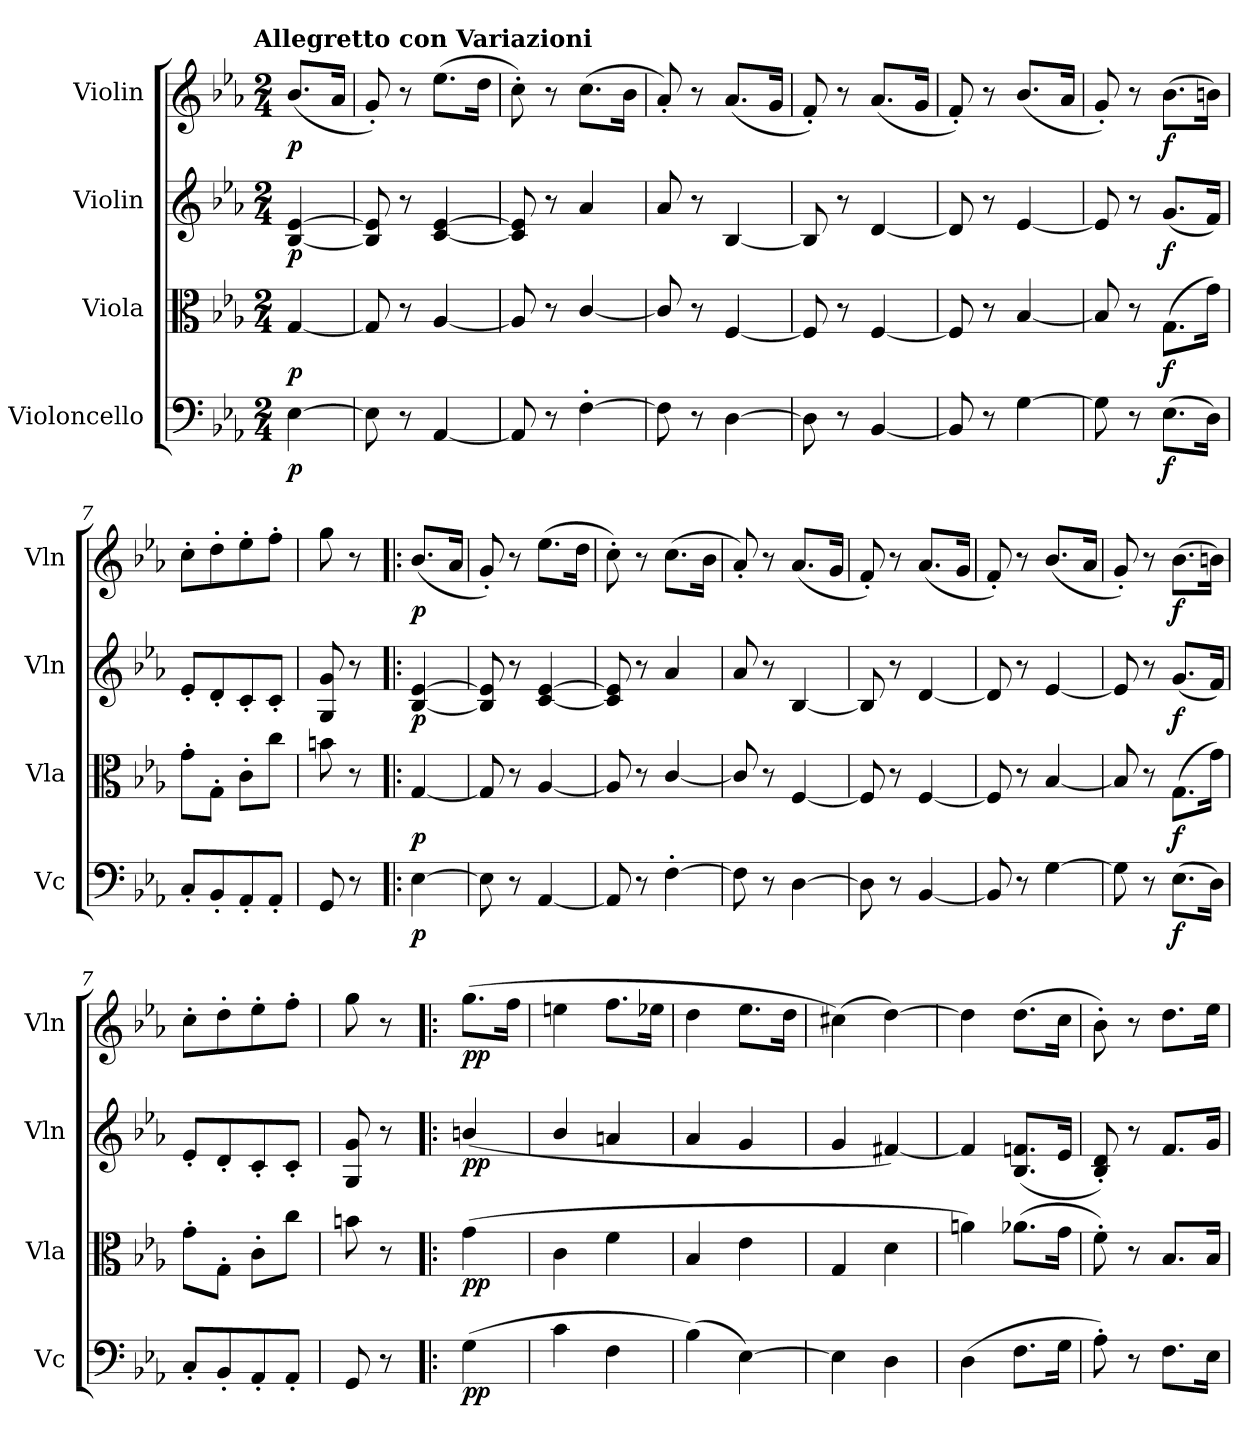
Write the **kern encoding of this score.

**kern	**dynam	**kern	**dynam	**kern	**dynam	**kern	**dynam
*part4	*part4	*part3	*part3	*part2	*part2	*part1	*part1
*staff4	*staff4	*staff3	*staff3	*staff2	*staff2	*staff1	*staff1
*I"Violoncello	*	*I"Viola	*	*I"Violin	*	*I"Violin	*
*I'Vc	*	*I'Vla	*	*I'Vln	*	*I'Vln	*
*clefF4	*	*clefC3	*	*clefG2	*	*clefG2	*
*k[b-e-a-]	*	*k[b-e-a-]	*	*k[b-e-a-]	*	*k[b-e-a-]	*
*E-:	*	*E-:	*	*E-:	*	*E-:	*
!!LO:TX:omd:t=Allegretto con Variazioni
*M2/4	*	*M2/4	*	*M2/4	*	*M2/4	*
*MM120	*	*MM120	*	*MM120	*	*MM120	*
=	=	=	=	=	=	=	=
[4E-\	p	[4G/	p	[4B-/ [4e-/	p	(8.b-/L	p
.	.	.	.	.	.	16a-/Jk	.
=1	=1	=1	=1	=1	=1	=1	=1
8E-\]	.	8G/]	.	8B-]/ 8e-]/	.	8g'/)	.
8r	.	8r	.	8r	.	8r	.
[4AA-/	.	[4A-/	.	[4c/ [4e-/	.	(8.ee-\L	.
.	.	.	.	.	.	16dd\Jk	.
=2	=2	=2	=2	=2	=2	=2	=2
8AA-/]	.	8A-/]	.	8c]/ 8e-]/	.	8cc'\)	.
8r	.	8r	.	8r	.	8r	.
[4F'\	.	[4c/	.	4a-/	.	(8.cc\L	.
.	.	.	.	.	.	16b-\Jk	.
=3	=3	=3	=3	=3	=3	=3	=3
8F\]	.	8c/]	.	8a-/	.	8a-'/)	.
8r	.	8r	.	8r	.	8r	.
[4D\	.	[4F/	.	[4B-/	.	(8.a-/L	.
.	.	.	.	.	.	16g/Jk	.
=4	=4	=4	=4	=4	=4	=4	=4
8D\]	.	8F/]	.	8B-/]	.	8f'/)	.
8r	.	8r	.	8r	.	8r	.
[4BB-/	.	[4F/	.	[4d/	.	(8.a-/L	.
.	.	.	.	.	.	16g/Jk	.
=5	=5	=5	=5	=5	=5	=5	=5
8BB-/]	.	8F/]	.	8d/]	.	8f'/)	.
8r	.	8r	.	8r	.	8r	.
[4G\	.	[4B-/	.	[4e-/	.	(8.b-/L	.
.	.	.	.	.	.	16a-/Jk	.
=6	=6	=6	=6	=6	=6	=6	=6
8G\]	.	8B-/]	.	8e-/]	.	8g'/)	.
8r	.	8r	.	8r	.	8r	.
(8.E-\L	f	(8.G\L	f	(8.g/L	f	(8.b-\L	f
16D\Jk)	.	16g\Jk)	.	16f/Jk)	.	16bn\Jk)	.
=7	=7	=7	=7	=7	=7	=7	=7
8C'/L	.	8g'\L	.	8e-'/L	.	8cc'\L	.
8BB-'/	.	8G'\J	.	8d'/	.	8dd'\	.
8AA-'/	.	8c'\L	.	8c'/	.	8ee-'\	.
8AA-'/J	.	8cc\J	.	8c'/J	.	8ff'\J	.
=8	=8	=8	=8	=8	=8	=8	=8
8GG/	.	8bn\	.	8G/ 8g/	.	8gg\	.
8r	.	8r	.	8r	.	8r	.
=!|:	=!|:	=!|:	=!|:	=!|:	=!|:	=!|:	=!|:
[4E-\	p	[4G/	p	[4B-/ [4e-/	p	(8.b-/L	p
.	.	.	.	.	.	16a-/Jk	.
=1	=1	=1	=1	=1	=1	=1	=1
8E-\]	.	8G/]	.	8B-]/ 8e-]/	.	8g'/)	.
8r	.	8r	.	8r	.	8r	.
[4AA-/	.	[4A-/	.	[4c/ [4e-/	.	(8.ee-\L	.
.	.	.	.	.	.	16dd\Jk	.
=2	=2	=2	=2	=2	=2	=2	=2
8AA-/]	.	8A-/]	.	8c]/ 8e-]/	.	8cc'\)	.
8r	.	8r	.	8r	.	8r	.
[4F'\	.	[4c/	.	4a-/	.	(8.cc\L	.
.	.	.	.	.	.	16b-\Jk	.
=3	=3	=3	=3	=3	=3	=3	=3
8F\]	.	8c/]	.	8a-/	.	8a-'/)	.
8r	.	8r	.	8r	.	8r	.
[4D\	.	[4F/	.	[4B-/	.	(8.a-/L	.
.	.	.	.	.	.	16g/Jk	.
=4	=4	=4	=4	=4	=4	=4	=4
8D\]	.	8F/]	.	8B-/]	.	8f'/)	.
8r	.	8r	.	8r	.	8r	.
[4BB-/	.	[4F/	.	[4d/	.	(8.a-/L	.
.	.	.	.	.	.	16g/Jk	.
=5	=5	=5	=5	=5	=5	=5	=5
8BB-/]	.	8F/]	.	8d/]	.	8f'/)	.
8r	.	8r	.	8r	.	8r	.
[4G\	.	[4B-/	.	[4e-/	.	(8.b-/L	.
.	.	.	.	.	.	16a-/Jk	.
=6	=6	=6	=6	=6	=6	=6	=6
8G\]	.	8B-/]	.	8e-/]	.	8g'/)	.
8r	.	8r	.	8r	.	8r	.
(8.E-\L	f	(8.G\L	f	(8.g/L	f	(8.b-\L	f
16D\Jk)	.	16g\Jk)	.	16f/Jk)	.	16bn\Jk)	.
=7	=7	=7	=7	=7	=7	=7	=7
8C'/L	.	8g'\L	.	8e-'/L	.	8cc'\L	.
8BB-'/	.	8G'\J	.	8d'/	.	8dd'\	.
8AA-'/	.	8c'\L	.	8c'/	.	8ee-'\	.
8AA-'/J	.	8cc\J	.	8c'/J	.	8ff'\J	.
=8	=8	=8	=8	=8	=8	=8	=8
8GG/	.	8bn\	.	8G/ 8g/	.	8gg\	.
8r	.	8r	.	8r	.	8r	.
=!|:	=!|:	=!|:	=!|:	=!|:	=!|:	=!|:	=!|:
(4G\	pp	(4g\	pp	(4bn/	pp	(8.gg\L	pp
.	.	.	.	.	.	16ff\Jk	.
=9	=9	=9	=9	=9	=9	=9	=9
4c\	.	4c\	.	4b-/	.	4een\	.
4F\	.	4f\	.	4an/	.	8.ff\L	.
.	.	.	.	.	.	16ee-X\Jk	.
=10	=10	=10	=10	=10	=10	=10	=10
(4B-\)	.	4B-/	.	4a-/	.	4dd\	.
[4E-\)	.	4e-\	.	4g/	.	8.ee-\L	.
.	.	.	.	.	.	16dd\Jk	.
=11	=11	=11	=11	=11	=11	=11	=11
4E-\]	.	4G/	.	4g/	.	(4cc#X\)	.
4D\	.	4d\	.	[4f#X/)	.	[4dd\)	.
=12	=12	=12	=12	=12	=12	=12	=12
(4D\	.	4an\)	.	4f#/]	.	4dd\]	.
8.F\L	.	(8.a-X\L	.	(8.B-/ 8.fn/L	.	(8.dd\L	.
16G\Jk	.	16g\Jk	.	16e-/Jk	.	16cc\Jk	.
=13	=13	=13	=13	=13	=13	=13	=13
8A-'\)	.	8f'\)	.	8B-'/ 8d'/)	.	8b-'\)	.
8r	.	8r	.	8r	.	8r	.
8.F\L	.	8.B-/L	.	8.f/L	.	8.dd\L	.
16E-\Jk	.	16B-/Jk	.	16g/Jk	.	16ee-\Jk	.
=	=	=	=	=	=	=	=
*-	*-	*-	*-	*-	*-	*-	*-
